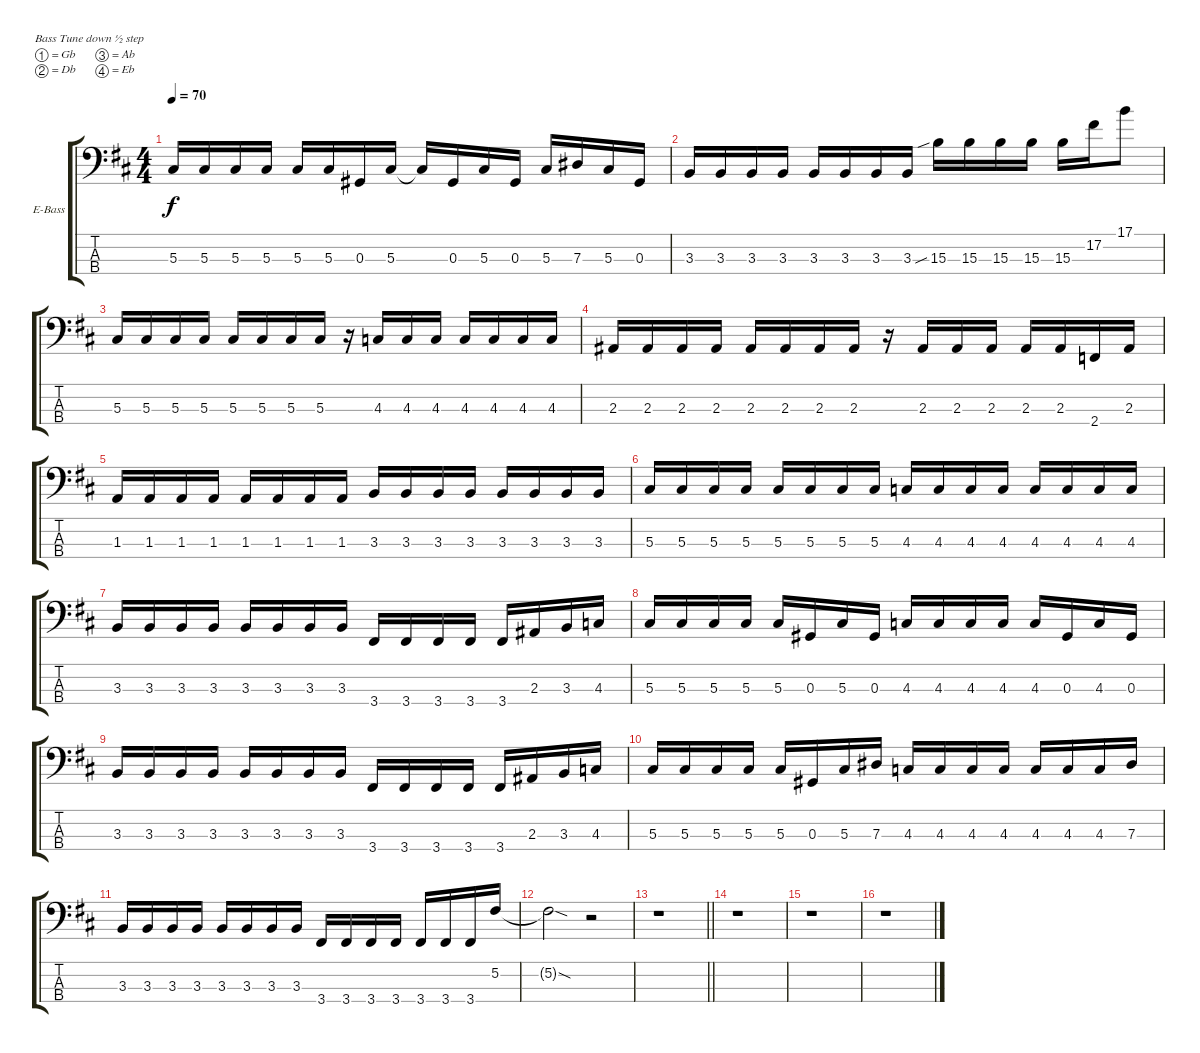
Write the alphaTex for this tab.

\bracketExtendMode groupsimilarinstruments
\firstSystemTrackNameOrientation horizontal
\otherSystemsTrackNameOrientation horizontal
\track ("Untitled" "E-Bass") {instrument electricbassfinger}
\staff {score tabs}
\tuning (Gb2 Db2 Ab1 Eb1)
\ts (4 4)
\tempo 70
\clef f4
\ks d
5.3.16{dy f} 5.3.16 5.3.16 5.3.16 5.3.16 5.3.16 0.3.16 5.3.16 5.3{t}.16 0.3.16 5.3.16 0.3.16 5.3.16 7.3.16 5.3.16 0.3.16 |
3.3.16 3.3.16 3.3.16 3.3.16 3.3.16 3.3.16 3.3.16 3.3.16 15.3{sib}.16 15.3.16 15.3.16 15.3.16 15.3.16 17.2.16 17.1.8 |
5.3.16 5.3.16 5.3.16 5.3.16 5.3.16 5.3.16 5.3.16 5.3.16 r.16 4.3.16 4.3.16 4.3.16 4.3.16 4.3.16 4.3.16 4.3.16 |
2.3.16 2.3.16 2.3.16 2.3.16 2.3.16 2.3.16 2.3.16 2.3.16 r.16 2.3.16 2.3.16 2.3.16 2.3.16 2.3.16 2.4.16 2.3.16 |
1.3.16 1.3.16 1.3.16 1.3.16 1.3.16 1.3.16 1.3.16 1.3.16 3.3.16 3.3.16 3.3.16 3.3.16 3.3.16 3.3.16 3.3.16 3.3.16 |
5.3.16 5.3.16 5.3.16 5.3.16 5.3.16 5.3.16 5.3.16 5.3.16 4.3.16 4.3.16 4.3.16 4.3.16 4.3.16 4.3.16 4.3.16 4.3.16 |
3.3.16 3.3.16 3.3.16 3.3.16 3.3.16 3.3.16 3.3.16 3.3.16 3.4.16 3.4.16 3.4.16 3.4.16 3.4.16 2.3.16 3.3.16 4.3.16 |
5.3.16 5.3.16 5.3.16 5.3.16 5.3.16 0.3.16 5.3.16 0.3.16 4.3.16 4.3.16 4.3.16 4.3.16 4.3.16 0.3.16 4.3.16 0.3.16 |
3.3.16 3.3.16 3.3.16 3.3.16 3.3.16 3.3.16 3.3.16 3.3.16 3.4.16 3.4.16 3.4.16 3.4.16 3.4.16 2.3.16 3.3.16 4.3.16 |
5.3.16 5.3.16 5.3.16 5.3.16 5.3.16 0.3.16 5.3.16 7.3.16 4.3.16 4.3.16 4.3.16 4.3.16 4.3.16 4.3.16 4.3.16 7.3.16 |
3.3.16 3.3.16 3.3.16 3.3.16 3.3.16 3.3.16 3.3.16 3.3.16 3.4.16 3.4.16 3.4.16 3.4.16 3.4.16 3.4.16 3.4.16 5.2.16 |
5.2{sod t}.2 r.2 |
\barLineRight lightlight
r.1 |
\section ("" " ")
r.1 |
r.1 |
r.1
